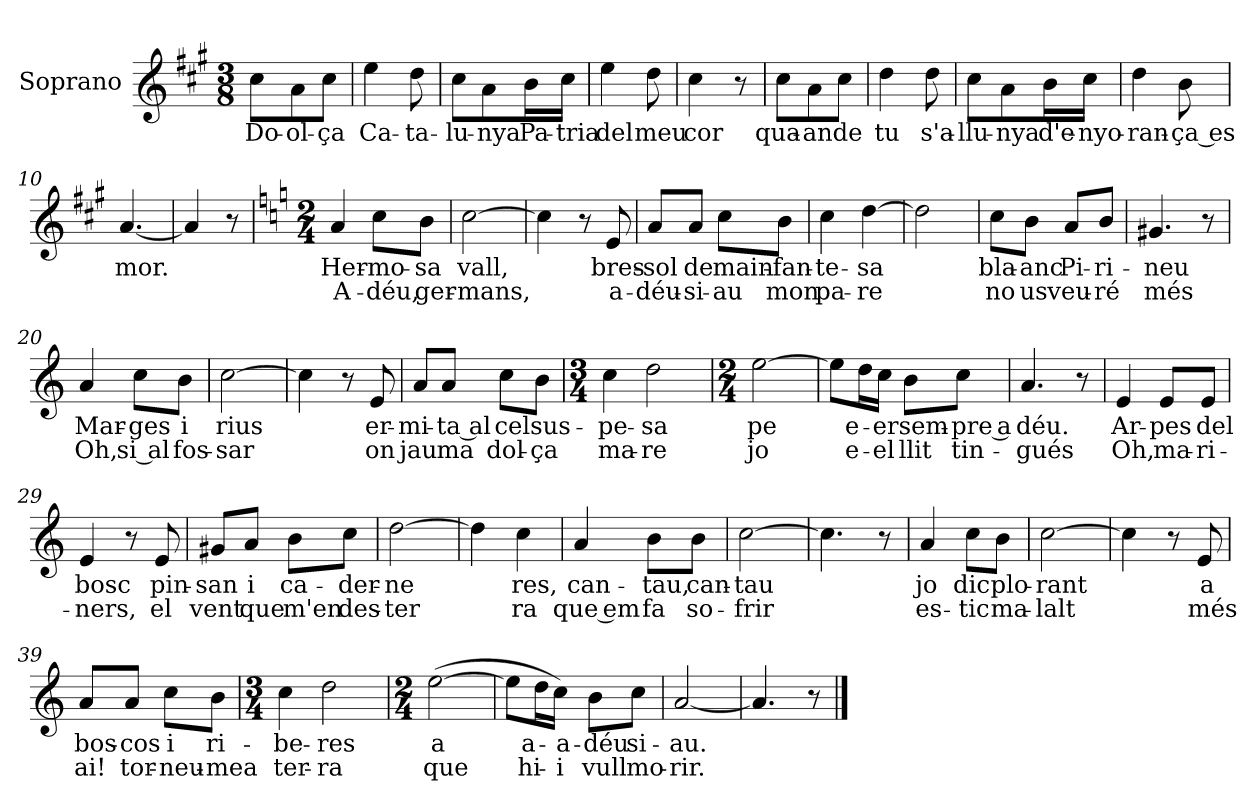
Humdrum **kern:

**kern	**text	**text
*part1	*part1	*part1
*staff1	*staff1	*staff1
*I"Soprano	*	*
*I'S	*	*
*clefG2	*	*
*k[f#c#g#]	*	*
*A:	*	*
*M3/8	*	*
*MM50	*	*
=1	=1	=1
!	!LO:LY:b	!
8cc#\L	Do-	.
!	!LO:LY:b	!
8a\	-ol-	.
!	!LO:LY:b	!
8cc#\J	-ça	.
=2	=2	=2
!	!LO:LY:b	!
4ee\	Ca-	.
!	!LO:LY:b	!
8dd\	-ta-	.
=3	=3	=3
!	!LO:LY:b	!
8cc#\L	-lu-	.
!	!LO:LY:b	!
8a\	-nya	.
!	!LO:LY:b	!
16b\L	Pa-	.
!	!LO:LY:b	!
16cc#\JJ	-tria	.
=4	=4	=4
!	!LO:LY:b	!
4ee\	del	.
!	!LO:LY:b	!
8dd\	meu	.
=5	=5	=5
!	!LO:LY:b	!
4cc#\	cor	.
8r	.	.
=6	=6	=6
!	!LO:LY:b	!
8cc#\L	qua-	.
!	!LO:LY:b	!
8a\	-an	.
!	!LO:LY:b	!
8cc#\J	-de	.
=7	=7	=7
!	!LO:LY:b	!
4dd\	tu	.
!	!LO:LY:b	!
8dd\	s'a-	.
=8	=8	=8
!	!LO:LY:b	!
8cc#\L	-llu-	.
!	!LO:LY:b	!
8a\	-nya	.
!	!LO:LY:b	!
16b\L	d'e-	.
!	!LO:LY:b	!
16cc#\JJ	-nyo-	.
=9	=9	=9
!	!LO:LY:b	!
4dd\	-ran-	.
!	!LO:LY:b	!
8b\	ça es	.
!!LO:LB:g=z
=10	=10	=10
!	!LO:LY:b	!
[4.a/	mor.	.
=11	=11	=11
4a/]	.	.
8r	.	.
=12	=12	=12
*k[]	*	*
*a:	*	*
*M2/4	*	*
*MM60	*	*
!	!LO:LY:b	!LO:LY:b
4a/	Her-	A-
!	!LO:LY:b	!LO:LY:b
8cc\L	-mo-	-déu,
!	!LO:LY:b	!LO:LY:b
8b\J	-sa	ger-
=13	=13	=13
!	!LO:LY:b	!LO:LY:b
[2cc\	vall,	-mans,
=14	=14	=14
4cc\]	.	.
8r	.	.
!	!LO:LY:b	!LO:LY:b
8e/	bres-	a-
=15	=15	=15
!	!LO:LY:b	!LO:LY:b
8a/L	-sol	-déu-
!	!LO:LY:b	!LO:LY:b
8a/J	de	-si-
!	!LO:LY:b	!LO:LY:b
8cc\L	main-	-au
!	!LO:LY:b	!LO:LY:b
8b\J	-fan-	mon
=16	=16	=16
!	!LO:LY:b	!LO:LY:b
4cc\	-te-	pa-
!	!LO:LY:b	!LO:LY:b
[4dd\	-sa	-re
=17	=17	=17
2dd\]	.	.
=18	=18	=18
!	!LO:LY:b	!LO:LY:b
8cc\L	bla-	no
!	!LO:LY:b	!LO:LY:b
8b\J	-anc	us
!	!LO:LY:b	!LO:LY:b
8a/L	Pi-	veu-
!	!LO:LY:b	!LO:LY:b
8b/J	-ri-	-ré
!!LO:LB:g=z
=19	=19	=19
!	!LO:LY:b	!LO:LY:b
4.g#X/	-neu	més
8r	.	.
=20	=20	=20
!	!LO:LY:b	!LO:LY:b
4a/	Mar-	Oh,
!	!LO:LY:b	!LO:LY:b
8cc\L	-ges	si al
!	!LO:LY:b	!LO:LY:b
8b\J	i	fos-
=21	=21	=21
!	!LO:LY:b	!LO:LY:b
[2cc\	rius	-sar
=22	=22	=22
4cc\]	.	.
8r	.	.
!	!LO:LY:b	!LO:LY:b
8e/	er-	on
=23	=23	=23
!	!LO:LY:b	!LO:LY:b
8a/L	-mi-	jau
!	!LO:LY:b	!LO:LY:b
8a/J	ta al	ma
!	!LO:LY:b	!LO:LY:b
8cc\L	cel	dol-
!	!LO:LY:b	!LO:LY:b
8b\J	sus-	-ça
=24	=24	=24
*M3/4	*	*
!	!LO:LY:b	!LO:LY:b
4cc\	-pe-	ma-
!	!LO:LY:b	!LO:LY:b
2dd\	-sa	-re
=25	=25	=25
*M2/4	*	*
!	!LO:LY:b	!LO:LY:b
[2ee\	-pe	jo
=26	=26	=26
8ee\L]	.	.
!	!LO:LY:b	!LO:LY:b
16dd\L	e-	e-
!	!LO:LY:b	!LO:LY:b
16cc\JJ	-er	-el
!	!LO:LY:b	!LO:LY:b
8b\L	sem-	llit
!	!LO:LY:b	!LO:LY:b
8cc\J	pre a	tin-
=27	=27	=27
!	!LO:LY:b	!LO:LY:b
4.a/	-déu.	-gués
8r	.	.
!!LO:LB:g=z
=28	=28	=28
!	!LO:LY:b	!LO:LY:b
4e/	Ar-	Oh,
!	!LO:LY:b	!LO:LY:b
8e/L	-pes	ma-
!	!LO:LY:b	!LO:LY:b
8e/J	del	-ri-
=29	=29	=29
!	!LO:LY:b	!LO:LY:b
4e/	bosc	-ners,
8r	.	.
!	!LO:LY:b	!LO:LY:b
8e/	pin-	el
=30	=30	=30
!	!LO:LY:b	!LO:LY:b
8g#X/L	-san	vent
!	!LO:LY:b	!LO:LY:b
8a/J	i	que
!	!LO:LY:b	!LO:LY:b
8b\L	ca-	m'en
!	!LO:LY:b	!LO:LY:b
8cc\J	-der-	des-
=31	=31	=31
!	!LO:LY:b	!LO:LY:b
[2dd\	-ne	-ter
=32	=32	=32
4dd\]	.	.
!	!LO:LY:b	!LO:LY:b
4cc\	res,	ra
=33	=33	=33
!	!LO:LY:b	!LO:LY:b
4a/	can-	que em
!	!LO:LY:b	!LO:LY:b
8b\L	-tau,	fa
!	!LO:LY:b	!LO:LY:b
8b\J	can-	so-
=34	=34	=34
!	!LO:LY:b	!LO:LY:b
[2cc\	-tau	-frir
=35	=35	=35
4.cc\]	.	.
8r	.	.
=36	=36	=36
!	!LO:LY:b	!LO:LY:b
4a/	jo	es-
!	!LO:LY:b	!LO:LY:b
8cc\L	dic	-tic
!	!LO:LY:b	!LO:LY:b
8b\J	plo-	ma-
=37	=37	=37
!	!LO:LY:b	!LO:LY:b
[2cc\	-rant	-lalt
!!LO:LB:g=z
=38	=38	=38
4cc\]	.	.
8r	.	.
!	!LO:LY:b	!LO:LY:b
8e/	a	més
=39	=39	=39
!	!LO:LY:b	!LO:LY:b
8a/L	bos-	ai!
!	!LO:LY:b	!LO:LY:b
8a/J	-cos	tor-
!	!LO:LY:b	!LO:LY:b
8cc\L	i	-neu-
!	!LO:LY:b	!LO:LY:b
8b\J	ri-	mea
=40	=40	=40
*M3/4	*	*
!	!LO:LY:b	!LO:LY:b
4cc\	-be-	ter-
!	!LO:LY:b	!LO:LY:b
2dd\	-res	-ra
=41	=41	=41
*M2/4	*	*
!	!LO:LY:b	!LO:LY:b
(>[2ee\	-a	que
=42	=42	=42
8ee\L]	.	.
!	!LO:LY:b	!LO:LY:b
16dd\L	a-	hi-
!	!LO:LY:b	!LO:LY:b
16cc\JJ)	-a-	-i
!	!LO:LY:b	!LO:LY:b
8b\L	-déu	vull
!	!LO:LY:b	!LO:LY:b
8cc\J	si-	mo-
=43	=43	=43
!	!LO:LY:b	!LO:LY:b
[2a/	-au.	-rir.
=44	=44	=44
4.a/]	.	.
8r	.	.
==	==	==
*-	*-	*-
